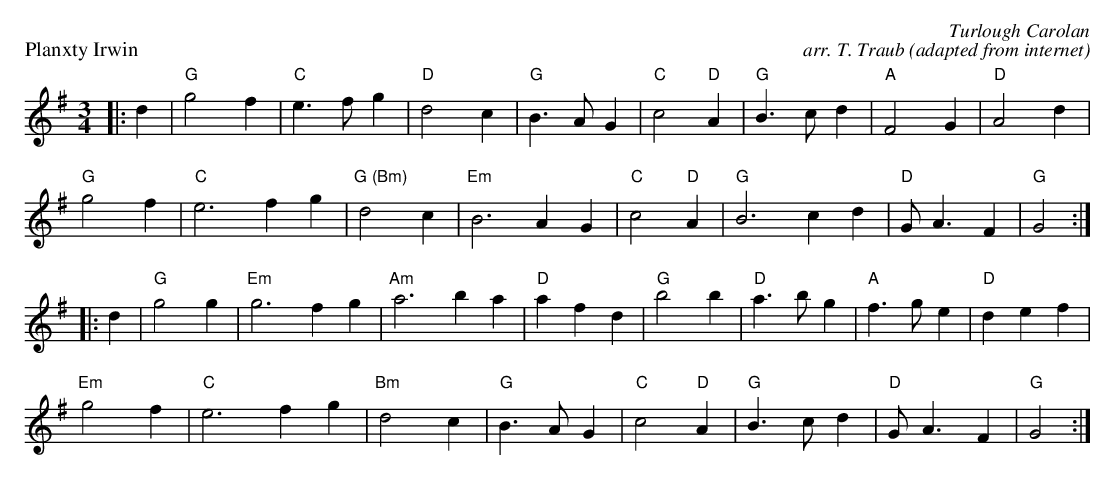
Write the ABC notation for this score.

X:1
P: Planxty Irwin
M: 3/4
L: 1/4
C: Turlough Carolan
C: arr. T. Traub (adapted from internet)
K: G
|: d|"G"g2 f|"C"e> f g|"D"d2 c|"G"B> A G|"C"c2"D"A|"G"B>c d|"A"F2 G|"D"A2d |
"G"g2f|"C"e3 fg|"G (Bm)"d2c|"Em"B3 AG|"C"c2 "D"A|"G"B3 cd|"D"G<A F| "G"G2:|
|:d|"G"g2g|"Em"g3 fg|"Am"a3 ba|"D"afd|"G"b2b|"D"a> b g|"A"f>ge|"D"d e f|
"Em"g2 f|"C"e3 fg|"Bm"d2 c|"G"B>A G|"C"c2 "D"A|"G"B>c d|"D"G<A F| "G"G2:|
